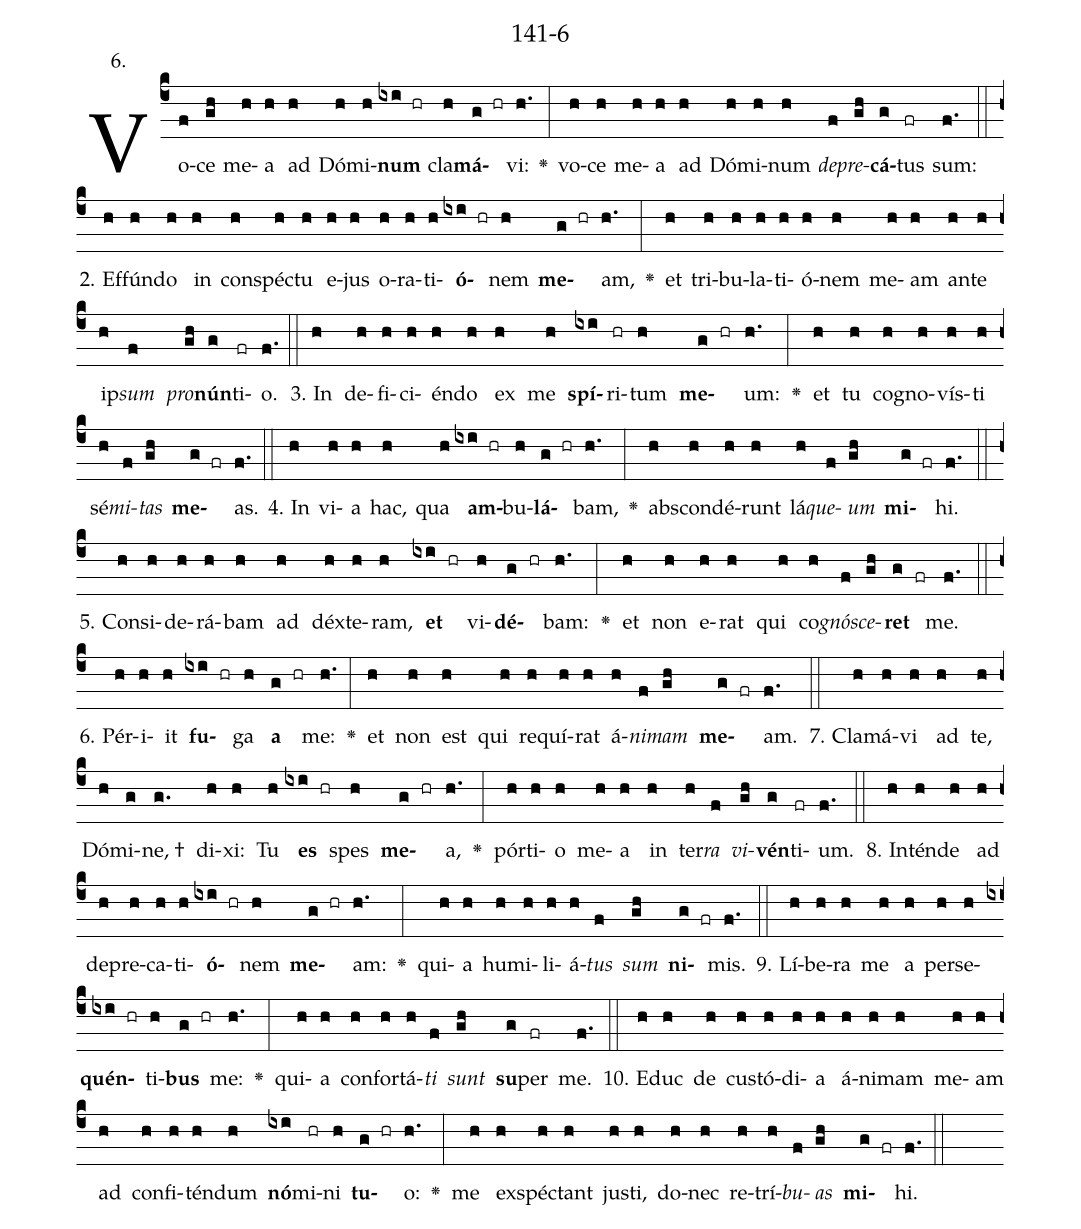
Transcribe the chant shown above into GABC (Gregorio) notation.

name: 141-6;
annotation: 6.;
%%
(c4)Vo(f)ce(gh) me(h)a(h) ad(h) Dó(h)mi(h)<b>num</b>(ixi hr) cla(h)<b>má</b>(g hr)vi:(h.) <v>\greheightstar</v>(:) vo(h)ce(h) me(h)a(h) ad(h) Dó(h)mi(h)num(h) <i>de</i>(f)<i>pre</i>(gh)<b>cá</b>(g)tus(fr) sum:(f.) (::)
2. Ef(h)fún(h)do(h) in(h) con(h)spéc(h)tu(h) e(h)jus(h) o(h)ra(h)ti(h)<b>ó</b>(ixi hr)nem(h) <b>me</b>(g hr)am,(h.) <v>\greheightstar</v>(:) et(h) tri(h)bu(h)la(h)ti(h)ó(h)nem(h) me(h)am(h) an(h)te(h) ip(h)<i>sum</i>(f) <i>pro</i>(gh)<b>nún</b>(g)ti(fr)o.(f.) (::)
3. In(h) de(h)fi(h)ci(h)én(h)do(h) ex(h) me(h) <b>spí</b>(ixi)ri(hr)tum(h) <b>me</b>(g hr)um:(h.) <v>\greheightstar</v>(:) et(h) tu(h) co(h)gno(h)vís(h)ti(h) sé(h)<i>mi</i>(f)<i>tas</i>(gh) <b>me</b>(g fr)as.(f.) (::)
4. In(h) vi(h)a(h) hac,(h) qua(h) <b>am</b>(ixi hr)bu(h)<b>lá</b>(g hr)bam,(h.) <v>\greheightstar</v>(:) abs(h)con(h)dé(h)runt(h) lá(h)<i>que</i>(f)<i>um</i>(gh) <b>mi</b>(g fr)hi.(f.) (::)
5. Con(h)si(h)de(h)rá(h)bam(h) ad(h) déx(h)te(h)ram,(h) <b>et</b>(ixi hr) vi(h)<b>dé</b>(g hr)bam:(h.) <v>\greheightstar</v>(:) et(h) non(h) e(h)rat(h) qui(h) co(h)<i>gnó</i>(f)<i>sce</i>(gh)<b>ret</b>(g fr) me.(f.) (::)
6. Pér(h)i(h)it(h) <b>fu</b>(ixi hr)ga(h) <b>a</b>(g hr) me:(h.) <v>\greheightstar</v>(:) et(h) non(h) est(h) qui(h) re(h)quí(h)rat(h) á(h)<i>ni</i>(f)<i>mam</i>(gh) <b>me</b>(g fr)am.(f.) (::)
7. Cla(h)má(h)vi(h) ad(h) te,(h) Dó(h)mi(g)ne, †(g.) di(h)xi:(h) Tu(h) <b>es</b>(ixi hr) spes(h) <b>me</b>(g hr)a,(h.) <v>\greheightstar</v>(:) pór(h)ti(h)o(h) me(h)a(h) in(h) ter(h)<i>ra</i>(f) <i>vi</i>(gh)<b>vén</b>(g)ti(fr)um.(f.) (::)
8. In(h)tén(h)de(h) ad(h) de(h)pre(h)ca(h)ti(h)<b>ó</b>(ixi hr)nem(h) <b>me</b>(g hr)am:(h.) <v>\greheightstar</v>(:) qui(h)a(h) hu(h)mi(h)li(h)á(h)<i>tus</i>(f) <i>sum</i>(gh) <b>ni</b>(g fr)mis.(f.) (::)
9. Lí(h)be(h)ra(h) me(h) a(h) per(h)se(h)<b>quén</b>(ixi hr)ti(h)<b>bus</b>(g hr) me:(h.) <v>\greheightstar</v>(:) qui(h)a(h) con(h)for(h)tá(h)<i>ti</i>(f) <i>sunt</i>(gh) <b>su</b>(g)per(fr) me.(f.) (::)
10. E(h)duc(h) de(h) cus(h)tó(h)di(h)a(h) á(h)ni(h)mam(h) me(h)am(h) ad(h) con(h)fi(h)tén(h)dum(h) <b>nó</b>(ixi)mi(hr)ni(h) <b>tu</b>(g hr)o:(h.) <v>\greheightstar</v>(:) me(h) ex(h)spéc(h)tant(h) jus(h)ti,(h) do(h)nec(h) re(h)trí(h)<i>bu</i>(f)<i>as</i>(gh) <b>mi</b>(g fr)hi.(f.) (::)
